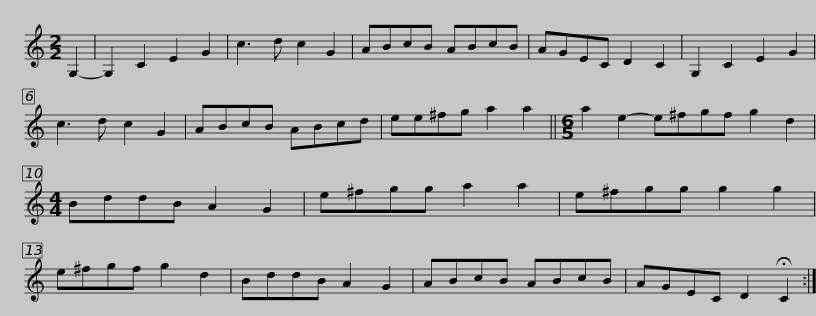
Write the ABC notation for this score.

X:1
L:1/8
M:2/2
I:linebreak $
K:C
V:1 treble
V:1
 G,2- | G,2 C2 E2 G2 | c3 d c2 G2 | ABcB ABcB | AGEC D2 C2 | %5
 G,2 C2 E2 G2 | c3 d c2 G2 | ABcB ABcd |$ ee^fg a2 a2 ||[M:6/5] a2 e2- e^fgf g2 d2 | %10
[M:4/4] BddB A2 G2 | e^fgg a2 a2 | e^fgg g2 g2 | e^fgf g2 d2 |$ BddB A2 G2 | %15
 ABcB ABcB | AGEC D2 !fermata!C2 :| %17
